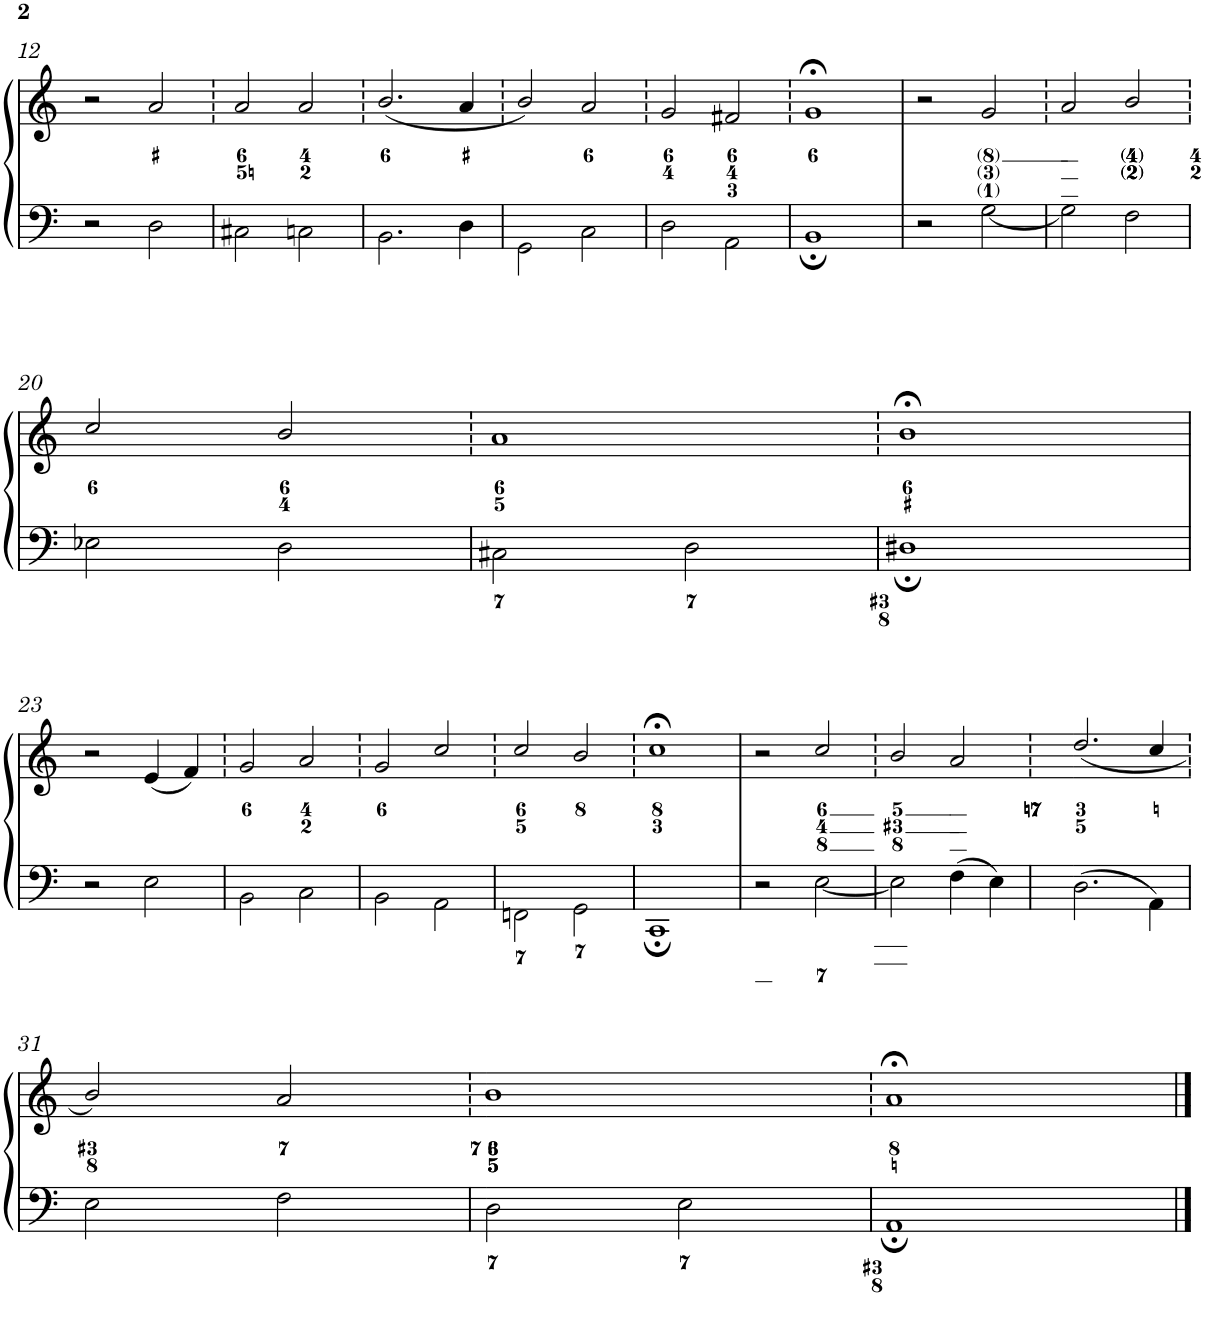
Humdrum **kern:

**kern	**kern
*part1	*part1
*staff2	*staff1
*I"Piano	*
*I'Pno.	*
!!LO:PB:g=z
*clefF4	*clefG2
*k[]	*k[]
*M4/4	*M4/4
*met(c)	*met(c)
=12	=12
2r	2r
2D\	2a/
=13	=13
2C#X\	2a/
2Cn\	2a/
=14	=14
2.BB\	(2.b/
4D\	4a/
=15	=15
2GG\	2b/)
2C\	2a/
=16	=16
2D\	2g/
2AA\	2f#X/
=17	=17
1BB;	1g;<
=18	=18
2r	2r
[<2G\	2g/
=19	=19
2G\]	2a/
2F\	2b/
!!LO:LB:g=z
=20	=20
2E-X\	2cc/
2D\	2b/
=21	=21
2C#X\	1a
2D\	.
=22	=22
1D#X;	1b;<
!!LO:LB:g=z
=23	=23
2r	2r
2E\	(4e/
.	4f/)
=24	=24
2BB\	2g/
2C\	2a/
=25	=25
2BB\	2g/
2AA\	2cc/
=26	=26
2FFn\	2cc/
2GG\	2b/
=27	=27
1CC;	1cc;<
=28	=28
2r	2r
[<2E\	2cc/
=29	=29
2E\]	2b/
4F\	2a/
4E\	.
=30	=30
2.D\	(2.dd/
4AA\	4cc/
!!LO:LB:g=z
=31	=31
2E\	2b/)
2F\	2a/
=32	=32
2D\	1b
2E\	.
=33	=33
1AA;	1a;<
==	==
*-	*-
